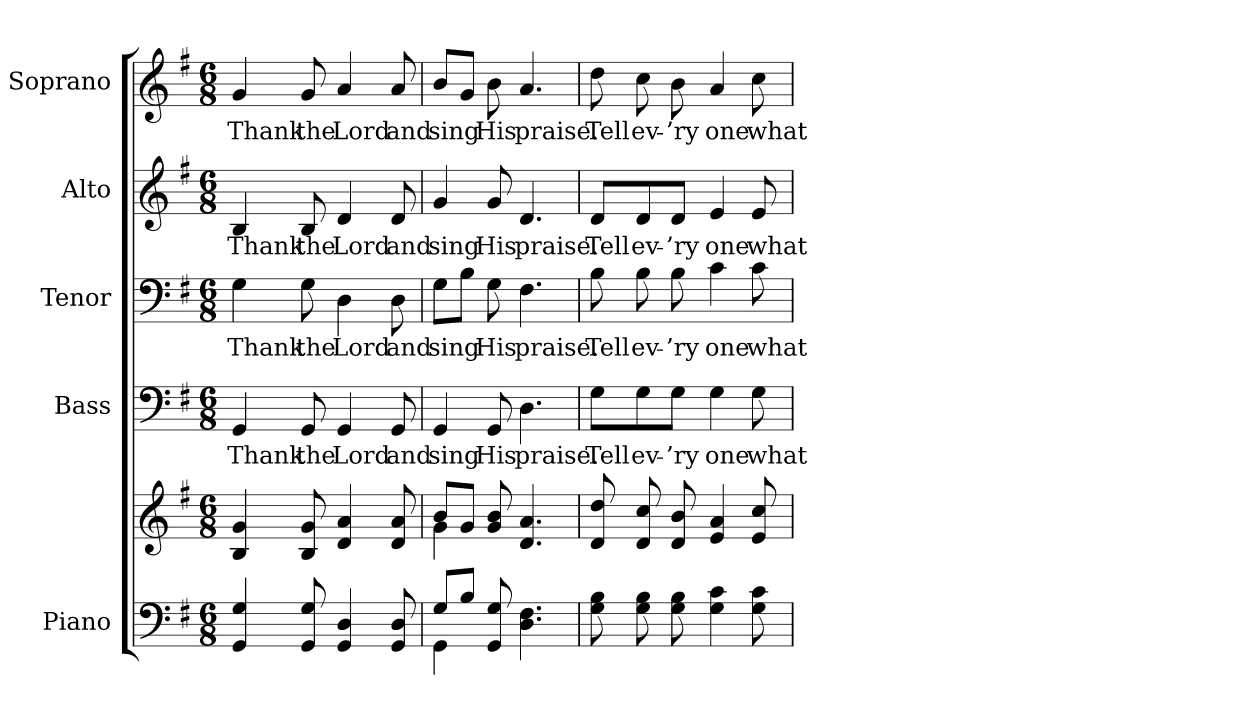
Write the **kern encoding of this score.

**kern	**kern	**kern	**text	**kern	**text	**kern	**text	**kern	**text
*part5	*part5	*part4	*part4	*part3	*part3	*part2	*part2	*part1	*part1
*staff6	*staff5	*staff4	*staff4	*staff3	*staff3	*staff2	*staff2	*staff1	*staff1
*I"Piano	*	*I"Bass	*	*I"Tenor	*	*I"Alto	*	*I"Soprano	*
*I'Pno.	*	*I'B.	*	*I'T.	*	*I'A.	*	*I'S.	*
!!LO:PB:g=z
*clefF4	*clefG2	*clefF4	*	*clefF4	*	*clefG2	*	*clefG2	*
*k[f#]	*k[f#]	*k[f#]	*	*k[f#]	*	*k[f#]	*	*k[f#]	*
*G:	*G:	*G:	*	*G:	*	*G:	*	*G:	*
*M6/8	*M6/8	*M6/8	*	*M6/8	*	*M6/8	*	*M6/8	*
*MM125	*MM125	*MM125	*	*MM125	*	*MM125	*	*MM125	*
=1	=1	=1	=1	=1	=1	=1	=1	=1	=1
!	!	!	!LO:LY:b:color=#000000	!	!	!	!	!	!
!	!	!	!	!	!LO:LY:b:color=#000000	!	!	!	!
!	!	!	!	!	!	!	!LO:LY:b:color=#000000	!	!
!	!	!	!	!	!	!	!	!	!LO:LY:b:color=#000000
4GGi/ 4Gi	4Bi/ 4gi	4GGi/	Thank	4Gi\	Thank	4Bi/	Thank	4gi/	Thank
!	!	!	!LO:LY:b:color=#000000	!	!	!	!	!	!
!	!	!	!	!	!LO:LY:b:color=#000000	!	!	!	!
!	!	!	!	!	!	!	!LO:LY:b:color=#000000	!	!
!	!	!	!	!	!	!	!	!	!LO:LY:b:color=#000000
8GGi/ 8Gi	8Bi/ 8gi	8GGi/	the	8Gi\	the	8Bi/	the	8gi/	the
!	!	!	!LO:LY:b:color=#000000	!	!	!	!	!	!
!	!	!	!	!	!LO:LY:b:color=#000000	!	!	!	!
!	!	!	!	!	!	!	!LO:LY:b:color=#000000	!	!
!	!	!	!	!	!	!	!	!	!LO:LY:b:color=#000000
4GGi/ 4Di	4di/ 4ai	4GGi/	Lord	4Di\	Lord	4di/	Lord	4ai/	Lord
!	!	!	!LO:LY:b:color=#000000	!	!	!	!	!	!
!	!	!	!	!	!LO:LY:b:color=#000000	!	!	!	!
!	!	!	!	!	!	!	!LO:LY:b:color=#000000	!	!
!	!	!	!	!	!	!	!	!	!LO:LY:b:color=#000000
8GGi/ 8Di	8di/ 8ai	8GGi/	and	8Di\	and	8di/	and	8ai/	and
=2	=2	=2	=2	=2	=2	=2	=2	=2	=2
*^	*^	*	*	*	*	*	*	*	*
!	!	!	!	!	!LO:LY:b:color=#000000	!	!	!	!	!	!
!	!	!	!	!	!	!	!LO:LY:b:color=#000000	!	!	!	!
!	!	!	!	!	!	!	!	!	!LO:LY:b:color=#000000	!	!
!	!	!	!	!	!	!	!	!	!	!	!LO:LY:b:color=#000000
8Gi/L	4GGi\	8bi/L	4gi\	4GGi/	sing	8Gi\L	sing	4gi/	sing	8bi/L	sing
8Bi/J	.	8gi/J	.	.	.	8Bi\J	.	.	.	8gi/J	.
!	!	!	!	!	!LO:LY:b:color=#000000	!	!	!	!	!	!
!	!	!	!	!	!	!	!LO:LY:b:color=#000000	!	!	!	!
!	!	!	!	!	!	!	!	!	!LO:LY:b:color=#000000	!	!
!	!	!	!	!	!	!	!	!	!	!	!LO:LY:b:color=#000000
8GGi/ 8Gi	8ryy	8gi/ 8bi	8ryy	8GGi/	His	8Gi\	His	8gi/	His	8bi\	His
!	!	!	!	!	!LO:LY:b:color=#000000	!	!	!	!	!	!
!	!	!	!	!	!	!	!LO:LY:b:color=#000000	!	!	!	!
!	!	!	!	!	!	!	!	!	!LO:LY:b:color=#000000	!	!
!	!	!	!	!	!	!	!	!	!	!	!LO:LY:b:color=#000000
4.Di\ 4.F#i	4.ryy	4.di/ 4.ai	4.ryy	4.Di\	praise.	4.F#i\	praise.	4.di/	praise.	4.ai/	praise.
*v	*v	*	*	*	*	*	*	*	*	*	*
*	*v	*v	*	*	*	*	*	*	*	*
!!LO:PB:g=z
=3	=3	=3	=3	=3	=3	=3	=3	=3	=3
*^	*^	*	*	*	*	*	*	*	*
!	!	!	!	!	!LO:LY:b:color=#000000	!	!	!	!	!	!
*v	*v	*	*	*	*	*	*	*	*	*	*
*	*v	*v	*	*	*	*	*	*	*	*
*^	*^	*	*	*	*	*	*	*	*
!	!	!	!	!	!	!	!LO:LY:b:color=#000000	!	!	!	!
*v	*v	*	*	*	*	*	*	*	*	*	*
*	*v	*v	*	*	*	*	*	*	*	*
*^	*^	*	*	*	*	*	*	*	*
!	!	!	!	!	!	!	!	!	!LO:LY:b:color=#000000	!	!
*v	*v	*	*	*	*	*	*	*	*	*	*
*	*v	*v	*	*	*	*	*	*	*	*
*^	*^	*	*	*	*	*	*	*	*
!	!	!	!	!	!	!	!	!	!	!	!LO:LY:b:color=#000000
*v	*v	*	*	*	*	*	*	*	*	*	*
*	*v	*v	*	*	*	*	*	*	*	*
8Gi\ 8Bi	8di/ 8ddi	8Gi\L	Tell	8Bi\	Tell	8di/L	Tell	8ddi\	Tell
!	!	!	!LO:LY:b:color=#000000	!	!	!	!	!	!
!	!	!	!	!	!LO:LY:b:color=#000000	!	!	!	!
!	!	!	!	!	!	!	!LO:LY:b:color=#000000	!	!
!	!	!	!	!	!	!	!	!	!LO:LY:b:color=#000000
8Gi\ 8Bi	8di/ 8cci	8Gi\	ev-	8Bi\	ev-	8di/	ev-	8cci\	ev-
!	!	!	!LO:LY:b:color=#000000	!	!	!	!	!	!
!	!	!	!	!	!LO:LY:b:color=#000000	!	!	!	!
!	!	!	!	!	!	!	!LO:LY:b:color=#000000	!	!
!	!	!	!	!	!	!	!	!	!LO:LY:b:color=#000000
8Gi\ 8Bi	8di/ 8bi	8Gi\J	-’ry	8Bi\	-’ry	8di/J	-’ry	8bi\	-’ry
!	!	!	!LO:LY:b:color=#000000	!	!	!	!	!	!
!	!	!	!	!	!LO:LY:b:color=#000000	!	!	!	!
!	!	!	!	!	!	!	!LO:LY:b:color=#000000	!	!
!	!	!	!	!	!	!	!	!	!LO:LY:b:color=#000000
4Gi\ 4ci	4ei/ 4ai	4Gi\	one	4ci\	one	4ei/	one	4ai/	one
!	!	!	!LO:LY:b:color=#000000	!	!	!	!	!	!
!	!	!	!	!	!LO:LY:b:color=#000000	!	!	!	!
!	!	!	!	!	!	!	!LO:LY:b:color=#000000	!	!
!	!	!	!	!	!	!	!	!	!LO:LY:b:color=#000000
8Gi\ 8ci	8ei/ 8cci	8Gi\	what	8ci\	what	8ei/	what	8cci\	what
=	=	=	=	=	=	=	=	=	=
*-	*-	*-	*-	*-	*-	*-	*-	*-	*-
